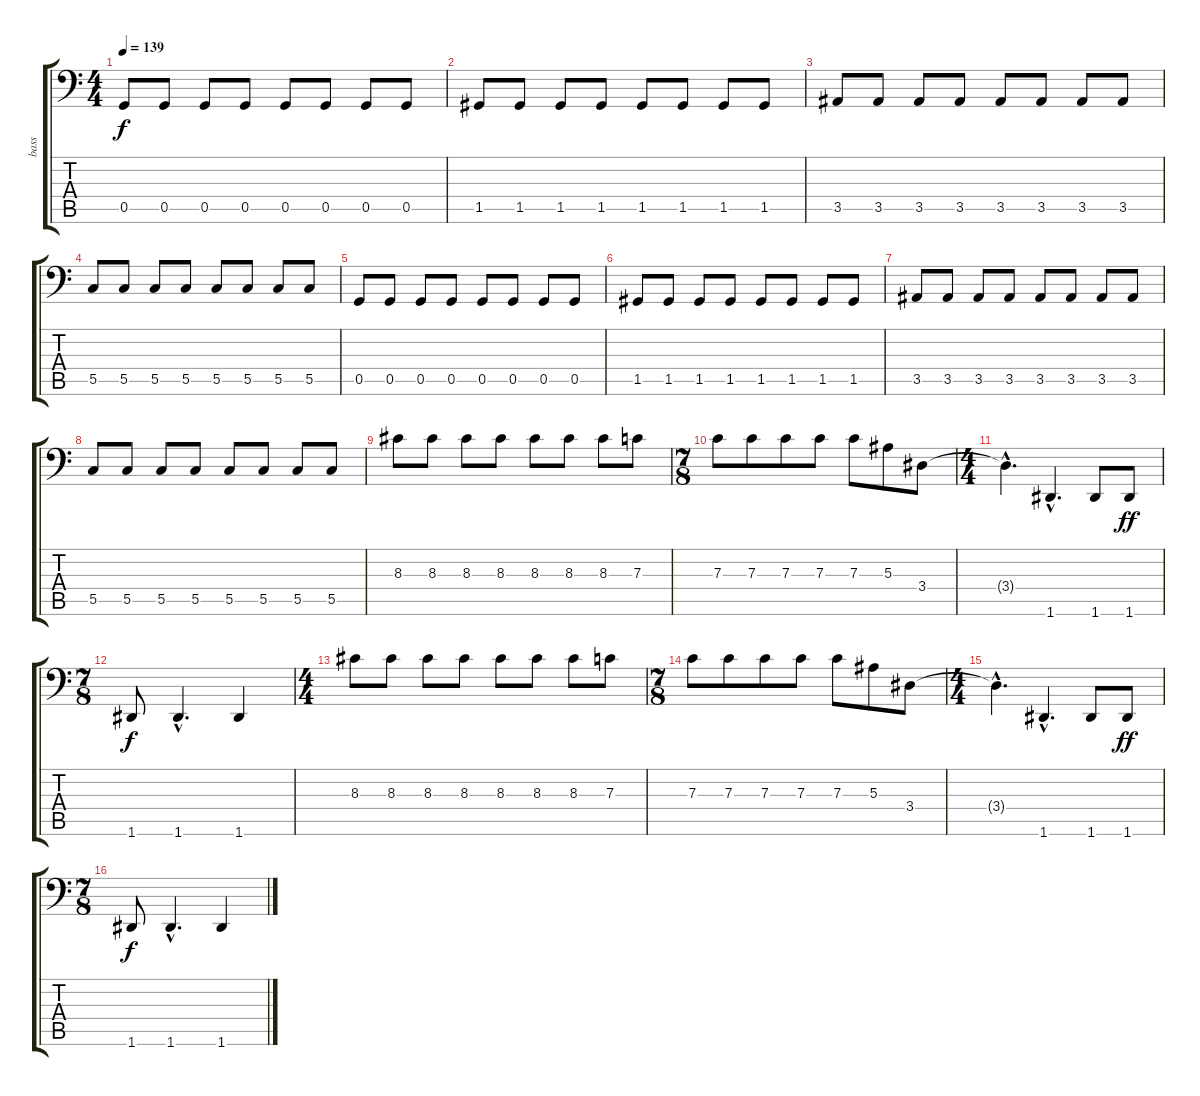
\track ("bass" "bass") {instrument electricbassfinger}
\staff {score tabs}
\tuning (D3 A2 F2 C2 G1 D1) {hide}
\ts (4 4)
\tempo 139
\clef f4
\ks c
0.5.8{dy f} 0.5.8 0.5.8 0.5.8 0.5.8 0.5.8 0.5.8 0.5.8 |
1.5.8 1.5.8 1.5.8 1.5.8 1.5.8 1.5.8 1.5.8 1.5.8 |
3.5.8 3.5.8 3.5.8 3.5.8 3.5.8 3.5.8 3.5.8 3.5.8 |
5.5.8 5.5.8 5.5.8 5.5.8 5.5.8 5.5.8 5.5.8 5.5.8 |
0.5.8 0.5.8 0.5.8 0.5.8 0.5.8 0.5.8 0.5.8 0.5.8 |
1.5.8 1.5.8 1.5.8 1.5.8 1.5.8 1.5.8 1.5.8 1.5.8 |
3.5.8 3.5.8 3.5.8 3.5.8 3.5.8 3.5.8 3.5.8 3.5.8 |
5.5.8 5.5.8 5.5.8 5.5.8 5.5.8 5.5.8 5.5.8 5.5.8 |
8.3.8 8.3.8 8.3.8 8.3.8 8.3.8 8.3.8 8.3.8 7.3.8 |
\ts (7 8)
7.3.8 7.3.8 7.3.8 7.3.8 7.3.8 5.3.8 3.4.8 |
\ts (4 4)
3.4{hac t}.4{d} 1.6{hac}.4{d} 1.6.8 1.6.8{dy ff} |
\ts (7 8)
1.6.8{dy f} 1.6{hac}.4{d} 1.6.4 |
\ts (4 4)
8.3.8 8.3.8 8.3.8 8.3.8 8.3.8 8.3.8 8.3.8 7.3.8 |
\ts (7 8)
7.3.8 7.3.8 7.3.8 7.3.8 7.3.8 5.3.8 3.4.8 |
\ts (4 4)
3.4{hac t}.4{d} 1.6{hac}.4{d} 1.6.8 1.6.8{dy ff} |
\ts (7 8)
1.6.8{dy f} 1.6{hac}.4{d} 1.6.4
